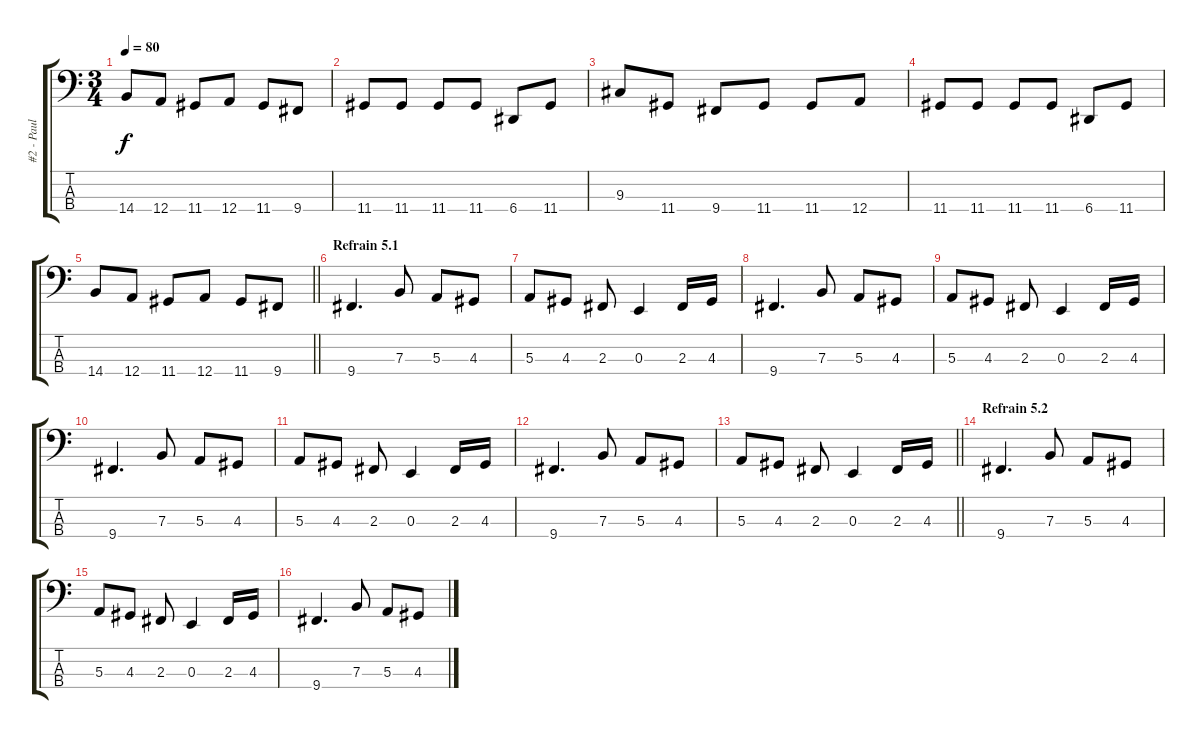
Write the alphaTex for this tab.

\track ("#2 - Paul Grey" "#2 - Paul ") {instrument electricbassfinger}
\staff {score tabs}
\tuning (D2 A1 E1 A0) {hide}
\ts (3 4)
\tempo 80
\clef f4
\ks c
14.4.8{dy f} 12.4.8 11.4.8 12.4.8 11.4.8 9.4.8 |
11.4.8 11.4.8 11.4.8 11.4.8 6.4.8 11.4.8 |
9.3.8 11.4.8 9.4.8 11.4.8 11.4.8 12.4.8 |
11.4.8 11.4.8 11.4.8 11.4.8 6.4.8 11.4.8 |
\barLineRight lightlight
14.4.8 12.4.8 11.4.8 12.4.8 11.4.8 9.4.8 |
\section ("" "Refrain 5.1")
9.4.4{d} 7.3.8 5.3.8 4.3.8 |
5.3.8 4.3.8 2.3.8 0.3.4 2.3.16 4.3.16 |
9.4.4{d} 7.3.8 5.3.8 4.3.8 |
5.3.8 4.3.8 2.3.8 0.3.4 2.3.16 4.3.16 |
9.4.4{d} 7.3.8 5.3.8 4.3.8 |
5.3.8 4.3.8 2.3.8 0.3.4 2.3.16 4.3.16 |
9.4.4{d} 7.3.8 5.3.8 4.3.8 |
\barLineRight lightlight
5.3.8 4.3.8 2.3.8 0.3.4 2.3.16 4.3.16 |
\section ("" "Refrain 5.2")
9.4.4{d} 7.3.8 5.3.8 4.3.8 |
5.3.8 4.3.8 2.3.8 0.3.4 2.3.16 4.3.16 |
9.4.4{d} 7.3.8 5.3.8 4.3.8
